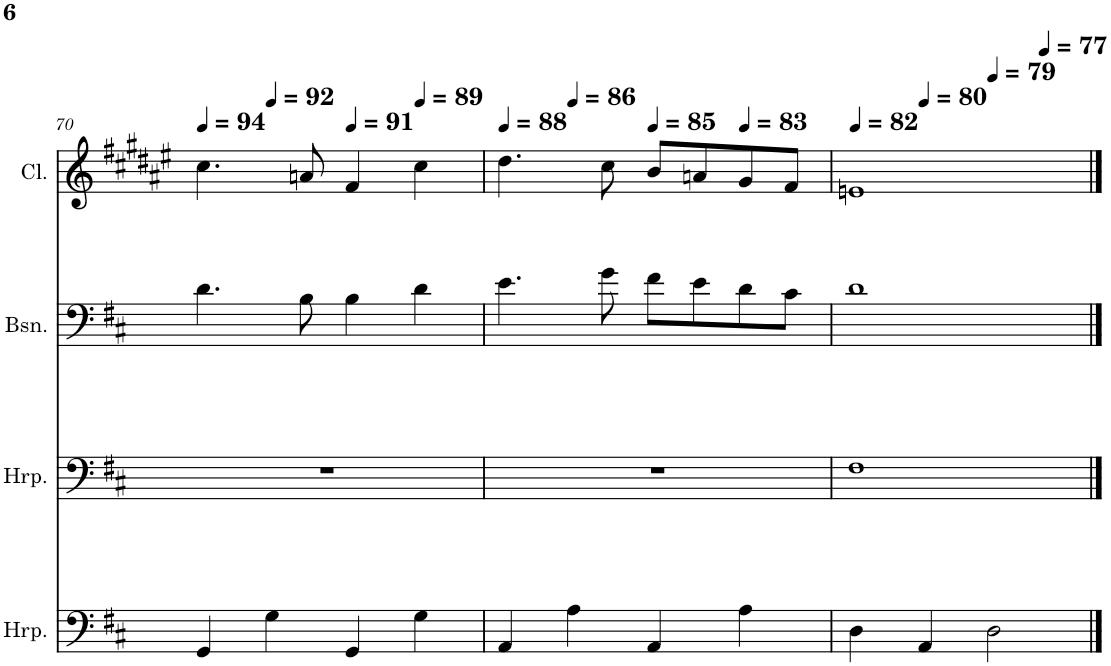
**kern	**kern	**kern	**kern
*part4	*part3	*part2	*part1
*staff4	*staff3	*staff2	*staff1
*I"Harp	*I"Harp	*I"Bassoon	*I"Clarinet
*I'Hrp.	*I'Hrp.	*I'Bsn.	*I'Cl.
!!LO:PB:g=z
*clefF4	*clefF4	*clefF4	*clefG2
*	*	*	*Trd1c2
*k[f#c#]	*k[f#c#]	*k[f#c#]	*k[f#c#g#d#a#e#]
*M4/4	*M4/4	*M4/4	*M4/4
*MM94	*MM94	*MM94	*MM94
=70	=70	=70	=70
*	*	*	*^
4GG/	1r	4.d\	4.cc#\	4ryy
*	*	*	*MM92	*
4G\	.	.	.	2.ryy
.	.	8B\	8an/	.
*	*	*	*MM91	*
4GG/	.	4B\	4f#/	.
*	*	*	*MM89	*
4G\	.	4d\	4cc#\	.
=71	=71	=71	=71	=71
*	*	*	*MM88	*
4AA/	1r	4.e\	4.dd#\	4ryy
*	*	*	*MM86	*
4A\	.	.	.	2.ryy
.	.	8g\	8cc#\	.
*	*	*	*MM85	*
4AA/	.	8f#\L	8b/L	.
.	.	8e\	8an/	.
*	*	*	*MM83	*
4A\	.	8d\	8g#/	.
.	.	8c#\J	8f#/J	.
*	*	*	*v	*v
=72	=72	=72	=72
*	*	*	*MM82
*	*	*	*^
*	*	*	*	*^
*	*	*	*	*	*^
4D\	1F#	1d	1en	4ryy	2ryy	2.ryy
*	*	*	*MM80	*	*	*
4AA/	.	.	.	2.ryy	.	.
*	*	*	*MM79	*	*	*
2D\	.	.	.	.	2ryy	.
*	*	*	*MM77	*	*	*
.	.	.	.	.	.	4ryy
*	*	*	*v	*v	*v	*v
==	==	==	==
*-	*-	*-	*-
